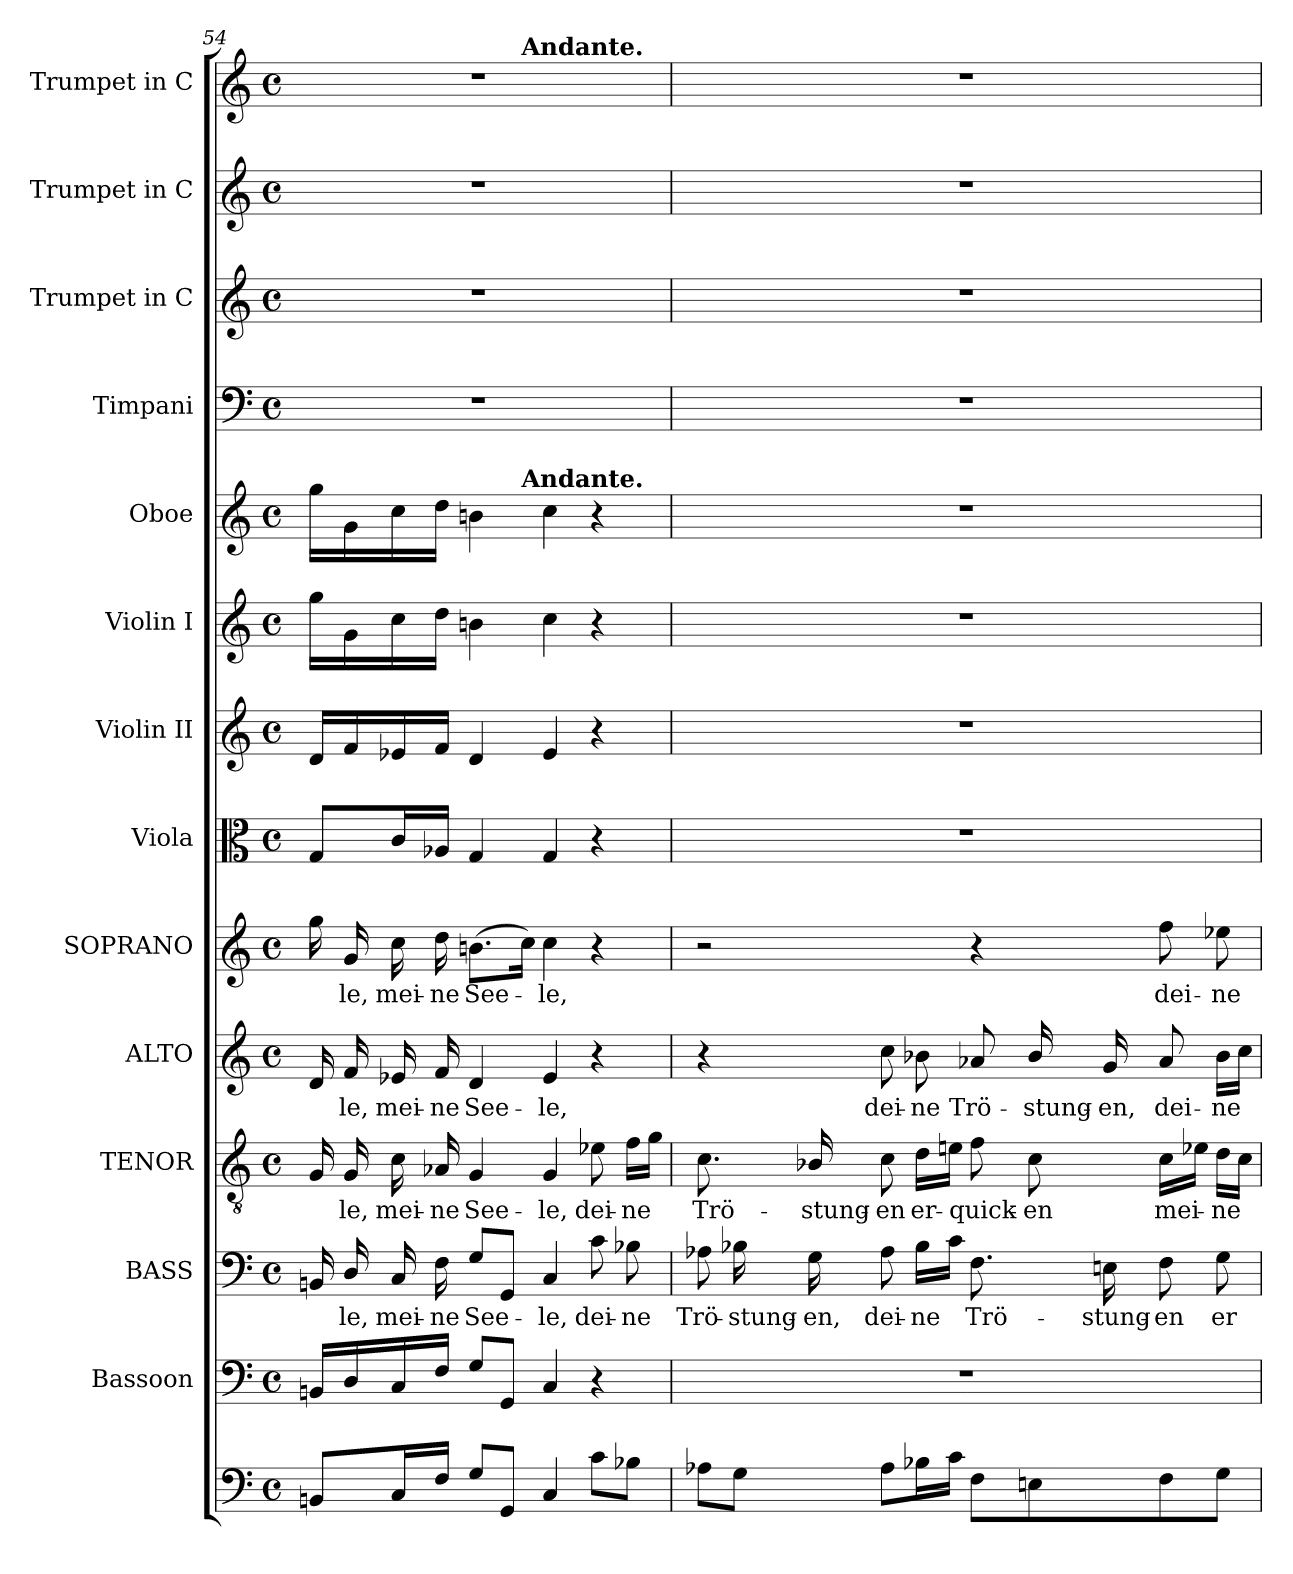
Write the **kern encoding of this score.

**kern	**kern	**kern	**text	**kern	**text	**kern	**text	**kern	**text	**kern	**kern	**kern	**kern	**kern	**kern	**kern	**kern
*part14	*part13	*part12	*part12	*part11	*part11	*part10	*part10	*part9	*part9	*part8	*part7	*part6	*part5	*part4	*part3	*part2	*part1
*staff14	*staff13	*staff12	*staff12	*staff11	*staff11	*staff10	*staff10	*staff9	*staff9	*staff8	*staff7	*staff6	*staff5	*staff4	*staff3	*staff2	*staff1
*	*I"Bassoon	*I"BASS	*	*I"TENOR	*	*I"ALTO	*	*I"SOPRANO	*	*I"Viola	*I"Violin II	*I"Violin I	*I"Oboe	*I"Timpani	*I"Trumpet in C	*I"Trumpet in C	*I"Trumpet in C
*	*	*	*	*	*	*I'Alto	*	*I'Soprano	*	*I'Viola	*I'Violin II	*I'Violin I	*I'Oboe	*I'Timp.	*	*	*
*clefF4	*clefF4	*clefF4	*	*clefGv2	*	*clefG2	*	*clefG2	*	*clefC3	*clefG2	*clefG2	*clefG2	*clefF4	*clefG2	*clefG2	*clefG2
*	*	*	*	*ITrd7c12	*	*	*	*	*	*	*	*	*	*	*	*	*
*k[]	*k[]	*k[]	*	*k[]	*	*k[]	*	*k[]	*	*k[]	*k[]	*k[]	*k[]	*k[]	*k[]	*k[]	*k[]
*C:	*C:	*C:	*	*C:	*	*C:	*	*C:	*	*C:	*C:	*C:	*C:	*C:	*C:	*C:	*C:
*M4/4	*M4/4	*M4/4	*	*M4/4	*	*M4/4	*	*M4/4	*	*M4/4	*M4/4	*M4/4	*M4/4	*M4/4	*M4/4	*M4/4	*M4/4
*met(c)	*met(c)	*met(c)	*	*met(c)	*	*met(c)	*	*met(c)	*	*met(c)	*met(c)	*met(c)	*met(c)	*met(c)	*met(c)	*met(c)	*met(c)
=54	=54	=54	=54	=54	=54	=54	=54	=54	=54	=54	=54	=54	=54	=54	=54	=54	=54
*	*	*	*	*	*	*	*	*	*	*	*	*	*^	*	*	*	*^
8BBni/L	16BBni/LL	16BBni/	.	16GGi/	.	16di/	.	16ggi\	.	8Gi/L	16di/LL	16ggi\LL	16ggi\LL	4..ryy	1r	1r	1r	1r	4..ryy
!	!	!	!LO:LY:b:color=#000000	!	!	!	!	!	!	!	!	!	!	!	!	!	!	!	!
!	!	!	!	!	!LO:LY:b:color=#000000	!	!	!	!	!	!	!	!	!	!	!	!	!	!
!	!	!	!	!	!	!	!LO:LY:b:color=#000000	!	!	!	!	!	!	!	!	!	!	!	!
!	!	!	!	!	!	!	!	!	!LO:LY:b:color=#000000	!	!	!	!	!	!	!	!	!	!
.	16Di/	16Di/	-le,	16GGi/	-le,	16fi/	-le,	16gi/	-le,	.	16fi/	16gi\	16gi\	.	.	.	.	.	.
!	!	!	!LO:LY:b:color=#000000	!	!	!	!	!	!	!	!	!	!	!	!	!	!	!	!
!	!	!	!	!	!LO:LY:b:color=#000000	!	!	!	!	!	!	!	!	!	!	!	!	!	!
!	!	!	!	!	!	!	!LO:LY:b:color=#000000	!	!	!	!	!	!	!	!	!	!	!	!
!	!	!	!	!	!	!	!	!	!LO:LY:b:color=#000000	!	!	!	!	!	!	!	!	!	!
16Ci/L	16Ci/	16Ci/	mei-	16Ci\	mei-	16e-i/	mei-	16cci\	mei-	16ci/L	16e-i/	16cci\	16cci\	.	.	.	.	.	.
!	!	!	!LO:LY:b:color=#000000	!	!	!	!	!	!	!	!	!	!	!	!	!	!	!	!
!	!	!	!	!	!LO:LY:b:color=#000000	!	!	!	!	!	!	!	!	!	!	!	!	!	!
!	!	!	!	!	!	!	!LO:LY:b:color=#000000	!	!	!	!	!	!	!	!	!	!	!	!
!	!	!	!	!	!	!	!	!	!LO:LY:b:color=#000000	!	!	!	!	!	!	!	!	!	!
16Fi/JJ	16Fi/JJ	16Fi\	-ne	16AA-Xi/	-ne	16fi/	-ne	16ddi\	-ne	16A-Xi/JJ	16fi/JJ	16ddi\JJ	16ddi\JJ	.	.	.	.	.	.
!	!	!	!LO:LY:b:color=#000000	!	!	!	!	!	!	!	!	!	!	!	!	!	!	!	!
!	!	!	!	!	!LO:LY:b:color=#000000	!	!	!	!	!	!	!	!	!	!	!	!	!	!
!	!	!	!	!	!	!	!LO:LY:b:color=#000000	!	!	!	!	!	!	!	!	!	!	!	!
!	!	!	!	!	!	!	!	!	!LO:LY:b:color=#000000	!	!	!	!	!	!	!	!	!	!
8Gi/L	8Gi/L	8Gi/L	See-	4GGi/	See-	4di/	See-	(8.bni\L	See-	4Gi/	4di/	4bni\	4bni\	.	.	.	.	.	.
8GGi/J	8GGi/J	8GGi/J	.	.	.	.	.	.	.	.	.	.	.	.	.	.	.	.	.
*	*	*	*	*	*	*	*	*	*	*	*	*	*MM80	*	*	*	*	*MM80	*
!	!	!	!	!	!	!	!	!	!	!	!	!	!	!	!	!	!	!	!LO:TX:a:B:t=Andante.
!	!	!	!	!	!	!	!	!	!	!	!	!	!	!LO:TX:a:B:t=Andante.	!	!	!	!	!
.	.	.	.	.	.	.	.	16cci\Jk)	.	.	.	.	.	2ryy	.	.	.	.	2ryy
!	!	!	!LO:LY:b:color=#000000	!	!	!	!	!	!	!	!	!	!	!	!	!	!	!	!
!	!	!	!	!	!LO:LY:b:color=#000000	!	!	!	!	!	!	!	!	!	!	!	!	!	!
!	!	!	!	!	!	!	!LO:LY:b:color=#000000	!	!	!	!	!	!	!	!	!	!	!	!
!	!	!	!	!	!	!	!	!	!LO:LY:b:color=#000000	!	!	!	!	!	!	!	!	!	!
4Ci/	4Ci/	4Ci/	-le,	4GGi/	-le,	4e-i/	-le,	4cci\	-le,	4Gi/	4e-i/	4cci\	4cci\	.	.	.	.	.	.
!	!	!	!LO:LY:b:color=#000000	!	!	!	!	!	!	!	!	!	!	!	!	!	!	!	!
!	!	!	!	!	!LO:LY:b:color=#000000	!	!	!	!	!	!	!	!	!	!	!	!	!	!
8ci\L	4r	8ci\	dei-	8E-i\	dei-	4r	.	4r	.	4r	4r	4r	4r	.	.	.	.	.	.
!	!	!	!LO:LY:b:color=#000000	!	!	!	!	!	!	!	!	!	!	!	!	!	!	!	!
!	!	!	!	!	!LO:LY:b:color=#000000	!	!	!	!	!	!	!	!	!	!	!	!	!	!
8B-Xi\J	.	8B-Xi\	-ne	16Fi\LL	-ne	.	.	.	.	.	.	.	.	.	.	.	.	.	.
.	.	.	.	16Gi\JJ	.	.	.	.	.	.	.	.	.	16ryy	.	.	.	.	16ryy
*	*	*	*	*	*	*	*	*	*	*	*	*	*v	*v	*	*	*	*v	*v
!!LO:PB:g=z
=55	=55	=55	=55	=55	=55	=55	=55	=55	=55	=55	=55	=55	=55	=55	=55	=55	=55
*	*	*	*	*	*	*	*	*	*	*	*	*	*^	*	*	*	*^
!	!	!	!LO:LY:b:color=#000000	!	!	!	!	!	!	!	!	!	!	!	!	!	!	!	!
*	*	*	*	*	*	*	*	*	*	*	*	*	*v	*v	*	*	*	*v	*v
*	*	*	*	*	*	*	*	*	*	*	*	*	*^	*	*	*	*^
!	!	!	!	!	!LO:LY:b:color=#000000	!	!	!	!	!	!	!	!	!	!	!	!	!	!
*	*	*	*	*	*	*	*	*	*	*	*	*	*v	*v	*	*	*	*v	*v
8A-Xi\L	1r	8A-Xi\	Trö-	8.Ci\	Trö-	4r	.	2r	.	1r	1r	1r	1r	1r	1r	1r	1r
!	!	!	!LO:LY:b:color=#000000	!	!	!	!	!	!	!	!	!	!	!	!	!	!
8Gi\J	.	16B-i\	-stung-	.	.	.	.	.	.	.	.	.	.	.	.	.	.
!	!	!	!LO:LY:b:color=#000000	!	!	!	!	!	!	!	!	!	!	!	!	!	!
!	!	!	!	!	!LO:LY:b:color=#000000	!	!	!	!	!	!	!	!	!	!	!	!
.	.	16Gi\	-en,	16BB-i/	-stung-	.	.	.	.	.	.	.	.	.	.	.	.
!	!	!	!LO:LY:b:color=#000000	!	!	!	!	!	!	!	!	!	!	!	!	!	!
!	!	!	!	!	!LO:LY:b:color=#000000	!	!	!	!	!	!	!	!	!	!	!	!
!	!	!	!	!	!	!	!LO:LY:b:color=#000000	!	!	!	!	!	!	!	!	!	!
8A-i\L	.	8A-i\	dei-	8Ci\	-en	8cci\	dei-	.	.	.	.	.	.	.	.	.	.
!	!	!	!LO:LY:b:color=#000000	!	!	!	!	!	!	!	!	!	!	!	!	!	!
!	!	!	!	!	!LO:LY:b:color=#000000	!	!	!	!	!	!	!	!	!	!	!	!
!	!	!	!	!	!	!	!LO:LY:b:color=#000000	!	!	!	!	!	!	!	!	!	!
16B-i\L	.	16B-i\LL	-ne	16Di\LL	er-	8b-i\	-ne	.	.	.	.	.	.	.	.	.	.
16ci\JJ	.	16ci\JJ	.	16Eni\JJ	.	.	.	.	.	.	.	.	.	.	.	.	.
!	!	!	!LO:LY:b:color=#000000	!	!	!	!	!	!	!	!	!	!	!	!	!	!
!	!	!	!	!	!LO:LY:b:color=#000000	!	!	!	!	!	!	!	!	!	!	!	!
!	!	!	!	!	!	!	!LO:LY:b:color=#000000	!	!	!	!	!	!	!	!	!	!
8Fi\L	.	8.Fi\	Trö-	8Fi\	-quick-	8a-Xi/	Trö-	4r	.	.	.	.	.	.	.	.	.
!	!	!	!	!	!LO:LY:b:color=#000000	!	!	!	!	!	!	!	!	!	!	!	!
!	!	!	!	!	!	!	!LO:LY:b:color=#000000	!	!	!	!	!	!	!	!	!	!
8Eni\	.	.	.	8Ci\	-en	16b-i/	-stung-	.	.	.	.	.	.	.	.	.	.
!	!	!	!LO:LY:b:color=#000000	!	!	!	!	!	!	!	!	!	!	!	!	!	!
!	!	!	!	!	!	!	!LO:LY:b:color=#000000	!	!	!	!	!	!	!	!	!	!
.	.	16Eni\	-stung-	.	.	16gi/	-en,	.	.	.	.	.	.	.	.	.	.
!	!	!	!LO:LY:b:color=#000000	!	!	!	!	!	!	!	!	!	!	!	!	!	!
!	!	!	!	!	!LO:LY:b:color=#000000	!	!	!	!	!	!	!	!	!	!	!	!
!	!	!	!	!	!	!	!LO:LY:b:color=#000000	!	!	!	!	!	!	!	!	!	!
!	!	!	!	!	!	!	!	!	!LO:LY:b:color=#000000	!	!	!	!	!	!	!	!
8Fi\	.	8Fi\	-en	16Ci\LL	mei-	8a-i/	dei-	8ffi\	dei-	.	.	.	.	.	.	.	.
.	.	.	.	16E-Xi\JJ	.	.	.	.	.	.	.	.	.	.	.	.	.
!	!	!	!LO:LY:b:color=#000000	!	!	!	!	!	!	!	!	!	!	!	!	!	!
!	!	!	!	!	!LO:LY:b:color=#000000	!	!	!	!	!	!	!	!	!	!	!	!
!	!	!	!	!	!	!	!LO:LY:b:color=#000000	!	!	!	!	!	!	!	!	!	!
!	!	!	!	!	!	!	!	!	!LO:LY:b:color=#000000	!	!	!	!	!	!	!	!
8Gi\J	.	8Gi\	er-	16Di\LL	-ne	16b-i\LL	-ne	8ee-i\	-ne	.	.	.	.	.	.	.	.
.	.	.	.	16Ci\JJ	.	16cci\JJ	.	.	.	.	.	.	.	.	.	.	.
=	=	=	=	=	=	=	=	=	=	=	=	=	=	=	=	=	=
*-	*-	*-	*-	*-	*-	*-	*-	*-	*-	*-	*-	*-	*-	*-	*-	*-	*-
